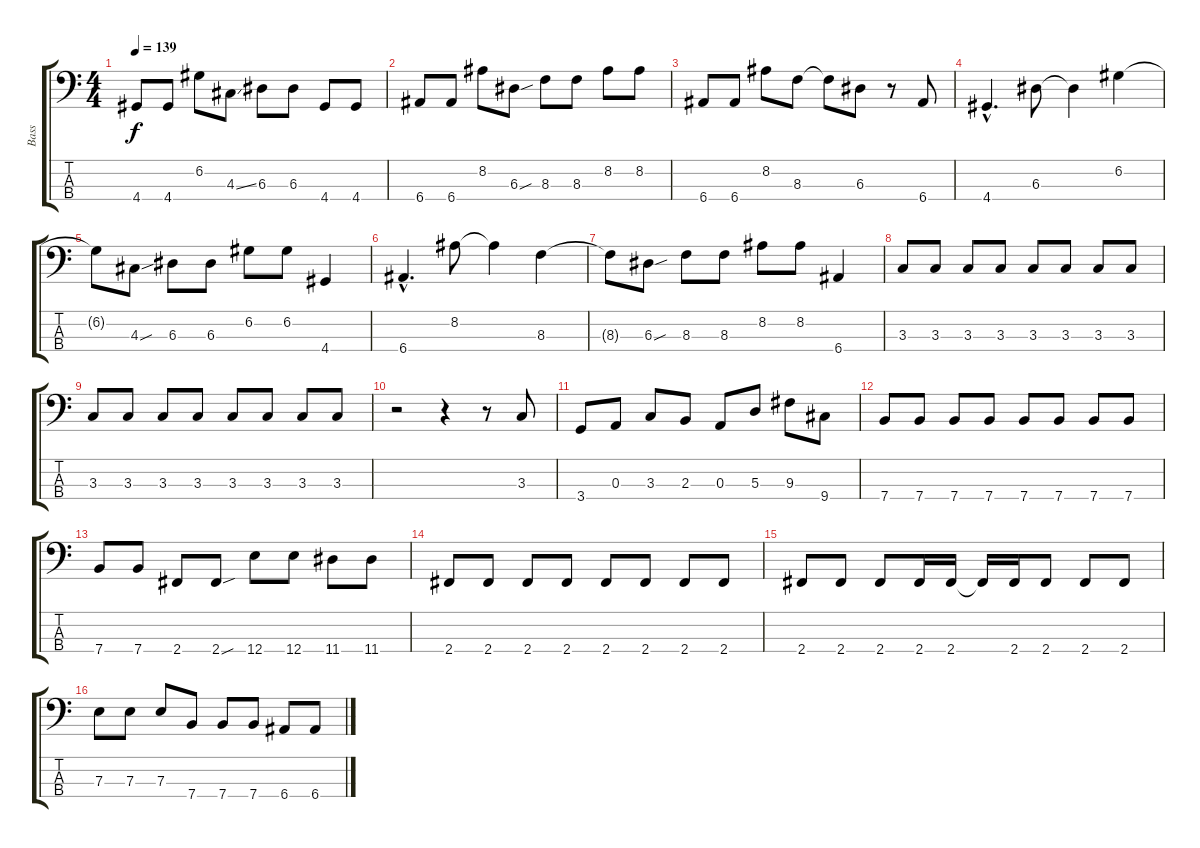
\track ("Bass" "Bass") {instrument electricbasspick}
\staff {score tabs}
\tuning (G2 D2 A1 E1) {hide}
\ts (4 4)
\tempo 139
\clef f4
\ks c
4.4.8{dy f} 4.4.8 6.2.8 4.3{ss}.8 6.3.8 6.3.8 4.4.8 4.4.8 |
6.4.8 6.4.8 8.2.8 6.3{sou}.8 8.3.8 8.3.8 8.2.8 8.2.8 |
6.4.8 6.4.8 8.2.8 8.3.8 8.3{t}.8 6.3.8 r.8 6.4.8 |
4.4{hac}.4{d} 6.3.8 6.3{t}.4 6.2.4 |
6.2{t}.8 4.3{sou}.8 6.3.8 6.3.8 6.2.8 6.2.8 4.4.4 |
6.4{hac}.4{d} 8.2.8 8.2{t}.4 8.3.4 |
8.3{t}.8 6.3{sou}.8 8.3.8 8.3.8 8.2.8 8.2.8 6.4.4 |
3.3.8 3.3.8 3.3.8 3.3.8 3.3.8 3.3.8 3.3.8 3.3.8 |
3.3.8 3.3.8 3.3.8 3.3.8 3.3.8 3.3.8 3.3.8 3.3.8 |
r.2 r.4 r.8 3.3.8 |
3.4.8 0.3.8 3.3.8 2.3.8 0.3.8 5.3.8 9.3.8 9.4.8 |
7.4.8 7.4.8 7.4.8 7.4.8 7.4.8 7.4.8 7.4.8 7.4.8 |
7.4.8 7.4.8 2.4.8 2.4{sou}.8 12.4.8 12.4.8 11.4.8 11.4.8 |
2.4.8 2.4.8 2.4.8 2.4.8 2.4.8 2.4.8 2.4.8 2.4.8 |
2.4.8 2.4.8 2.4.8 2.4.16 2.4.16 2.4{t}.16 2.4.16 2.4.8 2.4.8 2.4.8 |
7.3.8 7.3.8 7.3.8 7.4.8 7.4.8 7.4.8 6.4.8 6.4.8
